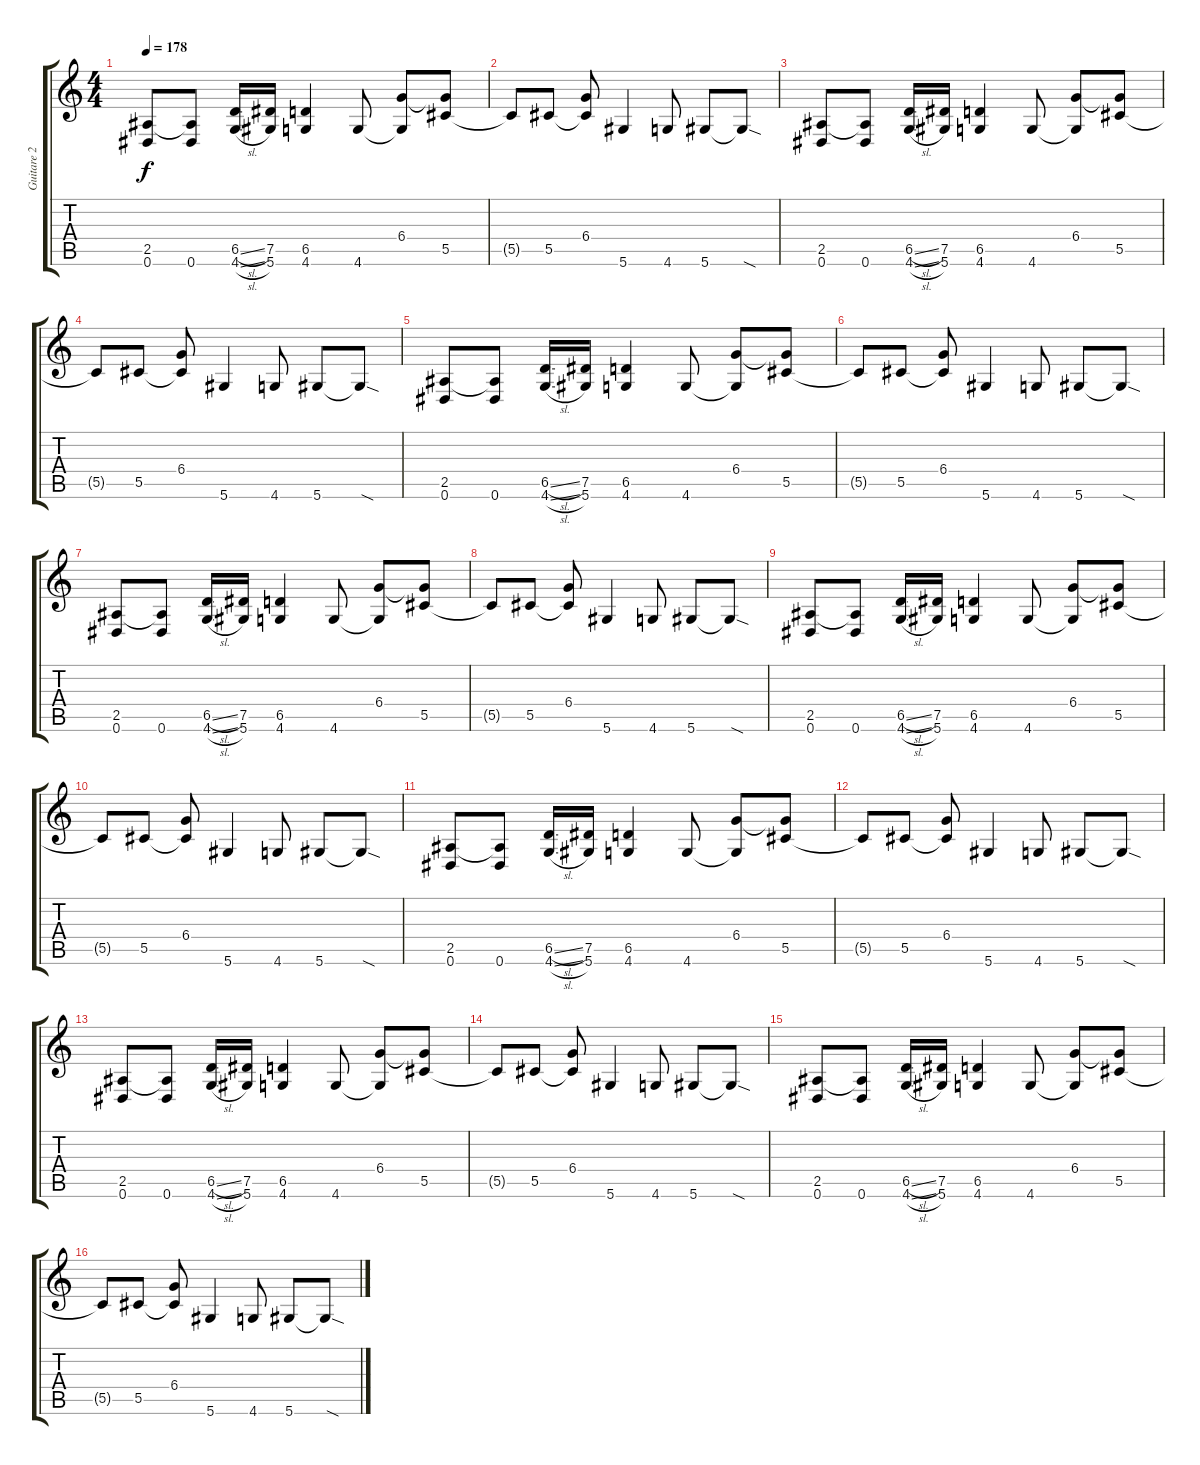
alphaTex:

\track ("Guitare 2" "Guitare 2") {instrument distortionguitar}
\staff {score tabs}
\tuning (Eb4 Bb3 Gb3 Db3 Ab2 Eb2) {hide}
\ts (4 4)
\tempo 178
\clef g2
\ks c
(2.5 0.6).8{dy f} (2.5{t} 0.6).8 (6.5{sl} 4.6{sl}).16 (7.5 5.6).16 (6.5 4.6).4 4.6.8 (6.4 4.6{t}).8 (6.4{t} 5.5).8 |
5.5{t}.8 5.5.8 (6.4 5.5{t}).8 5.6.4 4.6.8 5.6.8 5.6{sod t}.8 |
(2.5 0.6).8 (2.5{t} 0.6).8 (6.5{sl} 4.6{sl}).16 (7.5 5.6).16 (6.5 4.6).4 4.6.8 (6.4 4.6{t}).8 (6.4{t} 5.5).8 |
5.5{t}.8 5.5.8 (6.4 5.5{t}).8 5.6.4 4.6.8 5.6.8 5.6{sod t}.8 |
(2.5 0.6).8 (2.5{t} 0.6).8 (6.5{sl} 4.6{sl}).16 (7.5 5.6).16 (6.5 4.6).4 4.6.8 (6.4 4.6{t}).8 (6.4{t} 5.5).8 |
5.5{t}.8 5.5.8 (6.4 5.5{t}).8 5.6.4 4.6.8 5.6.8 5.6{sod t}.8 |
(2.5 0.6).8 (2.5{t} 0.6).8 (6.5{sl} 4.6{sl}).16 (7.5 5.6).16 (6.5 4.6).4 4.6.8 (6.4 4.6{t}).8 (6.4{t} 5.5).8 |
5.5{t}.8 5.5.8 (6.4 5.5{t}).8 5.6.4 4.6.8 5.6.8 5.6{sod t}.8 |
(2.5 0.6).8 (2.5{t} 0.6).8 (6.5{sl} 4.6{sl}).16 (7.5 5.6).16 (6.5 4.6).4 4.6.8 (6.4 4.6{t}).8 (6.4{t} 5.5).8 |
5.5{t}.8 5.5.8 (6.4 5.5{t}).8 5.6.4 4.6.8 5.6.8 5.6{sod t}.8 |
(2.5 0.6).8 (2.5{t} 0.6).8 (6.5{sl} 4.6{sl}).16 (7.5 5.6).16 (6.5 4.6).4 4.6.8 (6.4 4.6{t}).8 (6.4{t} 5.5).8 |
5.5{t}.8 5.5.8 (6.4 5.5{t}).8 5.6.4 4.6.8 5.6.8 5.6{sod t}.8 |
(2.5 0.6).8 (2.5{t} 0.6).8 (6.5{sl} 4.6{sl}).16 (7.5 5.6).16 (6.5 4.6).4 4.6.8 (6.4 4.6{t}).8 (6.4{t} 5.5).8 |
5.5{t}.8 5.5.8 (6.4 5.5{t}).8 5.6.4 4.6.8 5.6.8 5.6{sod t}.8 |
(2.5 0.6).8 (2.5{t} 0.6).8 (6.5{sl} 4.6{sl}).16 (7.5 5.6).16 (6.5 4.6).4 4.6.8 (6.4 4.6{t}).8 (6.4{t} 5.5).8 |
5.5{t}.8 5.5.8 (6.4 5.5{t}).8 5.6.4 4.6.8 5.6.8 5.6{sod t}.8
